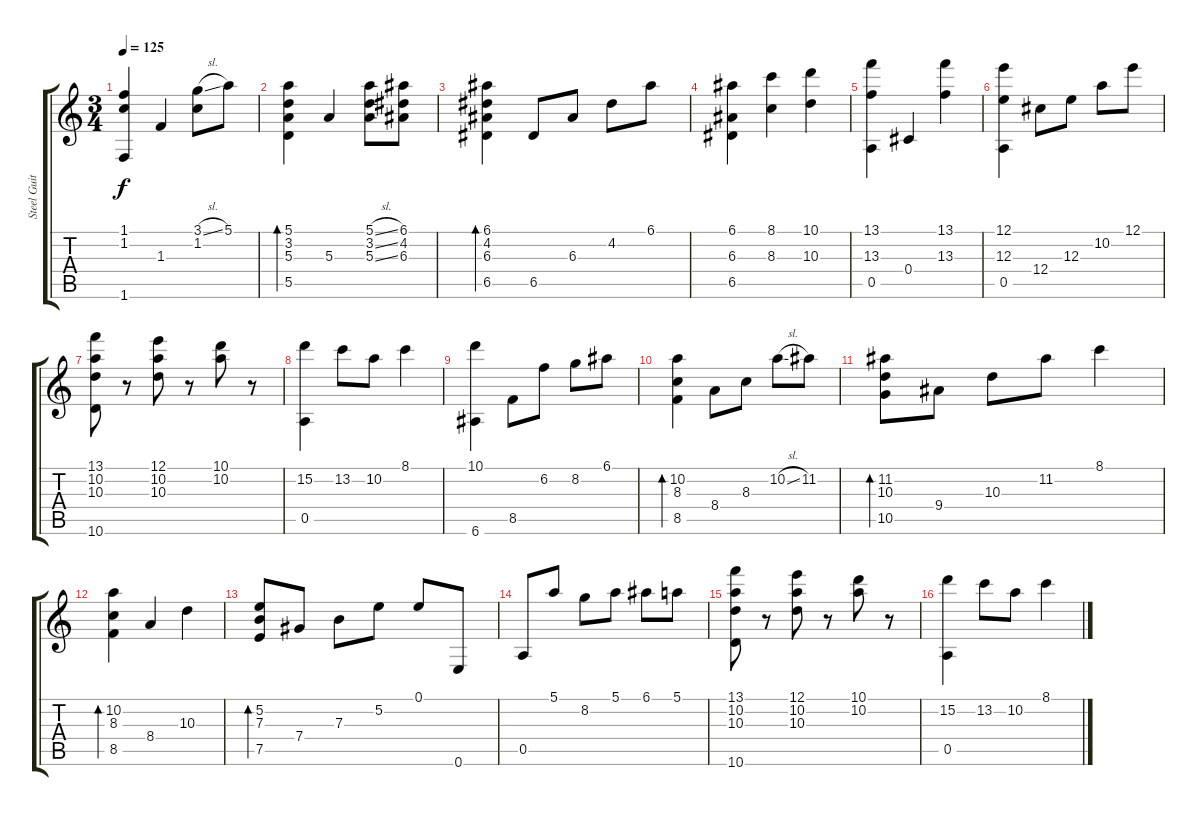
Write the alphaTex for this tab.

\track ("Steel Guitar" "Steel Guit") {instrument acousticguitarsteel}
\staff {score tabs}
\tuning (E4 B3 E3 Db3 A2 E2) {hide}
\ts (3 4)
\tempo 125
\clef g2
\ks c
(1.1 1.2 1.6).4{dy f} 1.3.4 (3.1{sl} 1.2).8 5.1.8 |
(5.1 3.2 5.3 5.5).4{bd 60} 5.3.4 (5.1{sl} 3.2{sl} 5.3{sl}).8 (6.1 4.2 6.3).8 |
(6.1 4.2 6.3 6.5).4{bd 60} 6.5.8 6.3.8 4.2.8 6.1.8 |
(6.1 6.3 6.5).4 (8.1 8.3).4 (10.1 10.3).4 |
(13.1 13.3 0.5).4 0.4.4 (13.1 13.3).4 |
(12.1 12.3 0.5).4 12.4.8 12.3.8 10.2.8 12.1.8 |
(13.1 10.2 10.3 10.6).8 r.8 (12.1 10.2 10.3).8 r.8 (10.1 10.2).8 r.8 |
(15.2 0.5).4 13.2.8 10.2.8 8.1.4 |
(10.1 6.6).4 8.5.8 6.2.8 8.2.8 6.1.8 |
(10.2 8.3 8.5).4{bd 60} 8.4.8 8.3.8 10.2{sl}.8 11.2.8 |
(11.2 10.3 10.5).8{bd 60} 9.4.8 10.3.8 11.2.8 8.1.4 |
(10.2 8.3 8.5).4{bd 60} 8.4.4 10.3.4 |
(5.2 7.3 7.5).8{bd 60} 7.4.8 7.3.8 5.2.8 0.1.8 0.6.8 |
0.5.8 5.1.8 8.2.8 5.1.8 6.1.8 5.1.8 |
(13.1 10.2 10.3 10.6).8 r.8 (12.1 10.2 10.3).8 r.8 (10.1 10.2).8 r.8 |
(15.2 0.5).4 13.2.8 10.2.8 8.1.4
